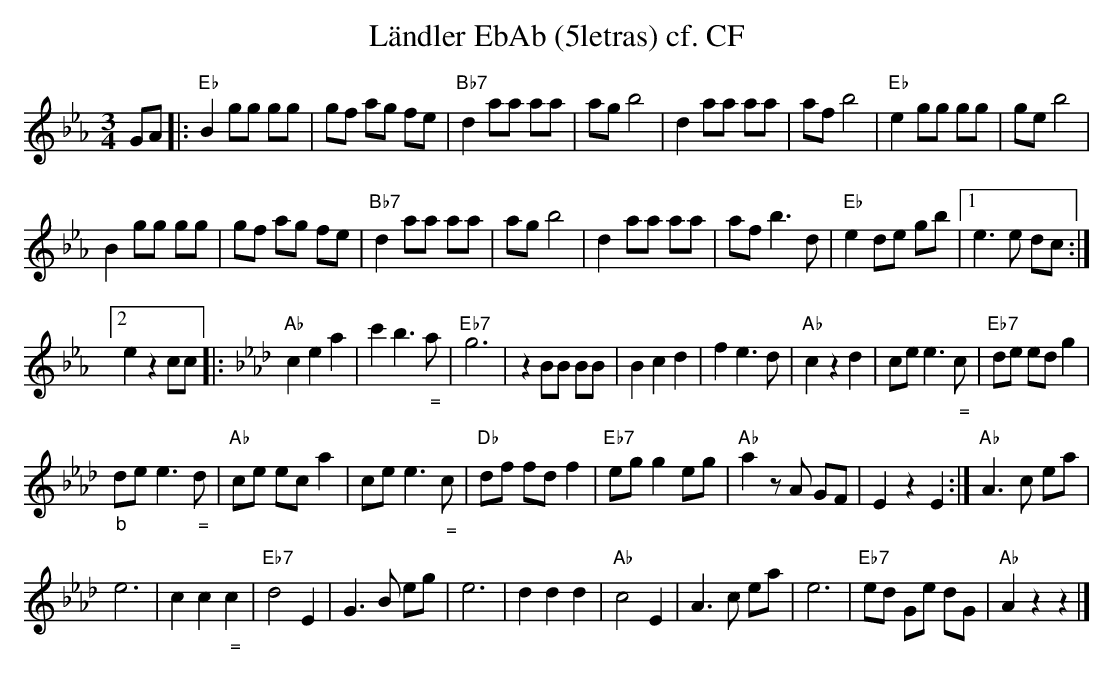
X:1
T:L\"andler EbAb (5letras) cf. CF
M:3/4
L:1/8
K:Ebmaj%%MIDI gchordon
GA |: "Eb"B2gg gg | gf ag fe | "Bb7"d2aa aa | agb4 | d2aa aa | afb4 | "Eb"e2gg gg | \
geb4 |
B2gg gg | gf ag fe | "Bb7"d2aa aa | agb4 | d2aa aa | afb3d | "Eb"e2de gb |1 \
e3e dc :|2
e2z2cc |: [K:Abmaj] "Ab"c2e2a2 | c'2b3"_ ="a | "Eb7"g6 | z2BB BB | B2c2d2 | f2e3d | \
"Ab"c2z2d2 | cee3"_ ="c | "Eb7"de edg2 |
"_b"dee3"_ ="d | "Ab"ce eca2 | cee3"_ ="c | "Db"df fdf2 | \
"Eb7"egg2eg | "Ab"a2zA GF | E2z2E2 :| "Ab"A3c ea |
e6 |c2c2"_ ="c2 | "Eb7"d4E2 | \
G3B eg | e6 | d2d2d2 | "Ab"c4E2 | A3c ea | e6 | "Eb7"ed Ge dG | "Ab"A2z2z2 |]
